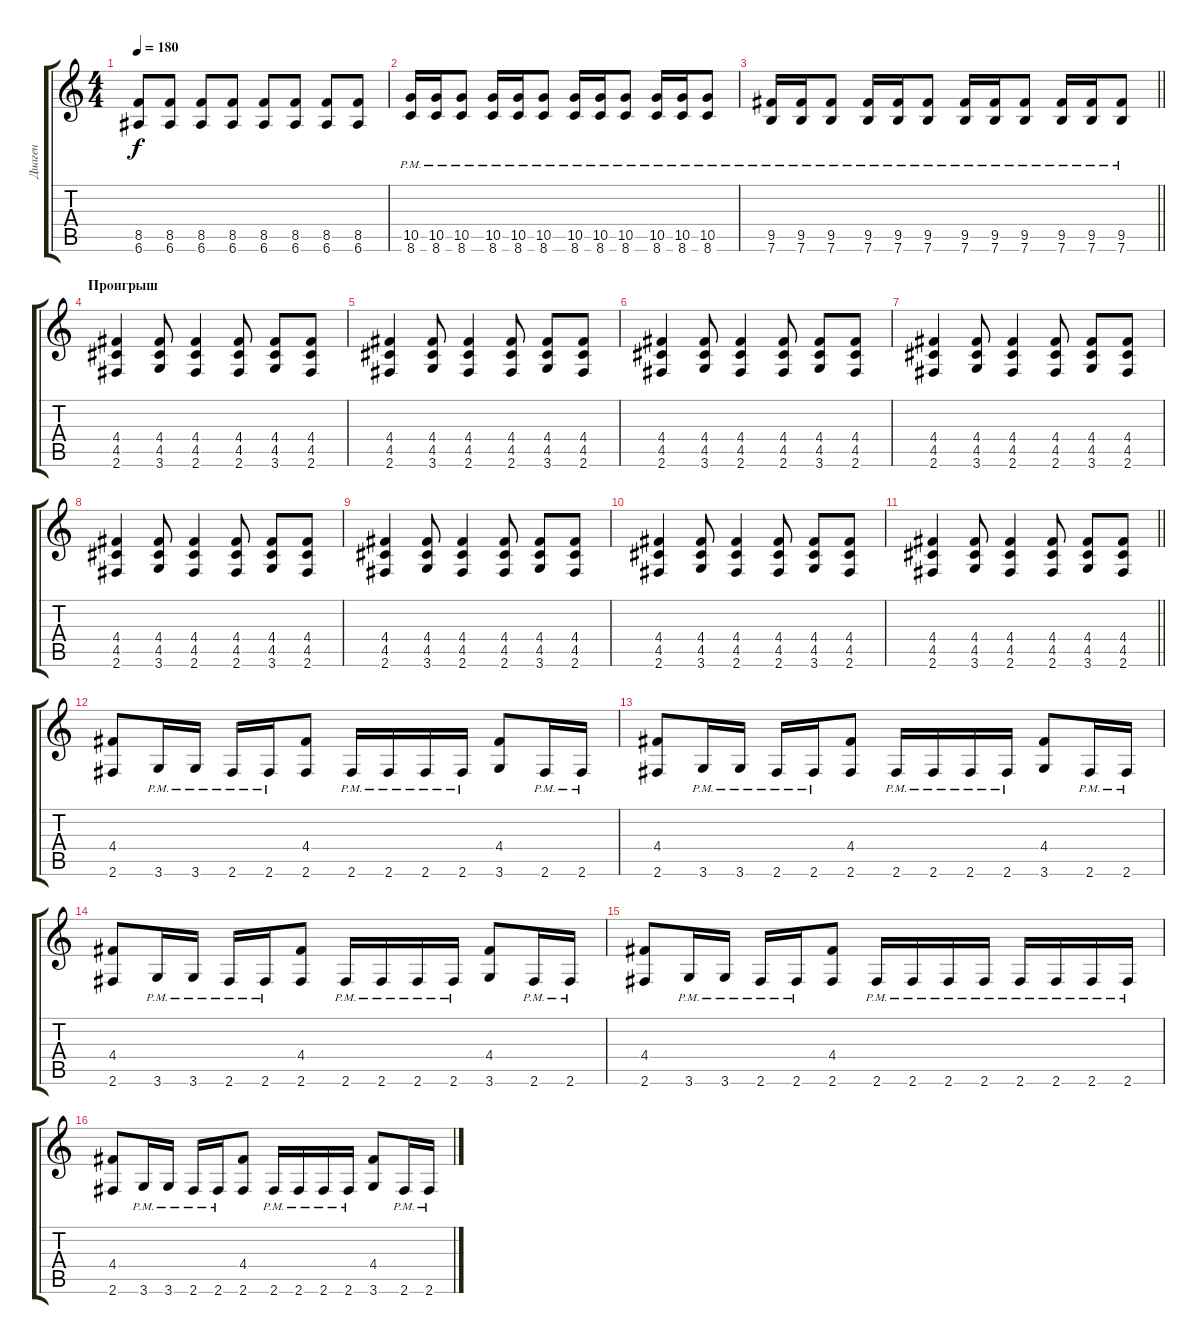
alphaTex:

\track ("Диаген" "Диаген") {instrument overdrivenguitar}
\staff {score tabs}
\tuning (E4 B3 G3 D3 A2 E2) {hide}
\ts (4 4)
\tempo 180
\clef g2
\ks c
(8.5 6.6).8{dy f} (8.5 6.6).8 (8.5 6.6).8 (8.5 6.6).8 (8.5 6.6).8 (8.5 6.6).8 (8.5 6.6).8 (8.5 6.6).8 |
(10.5{pm} 8.6{pm}).16 (10.5{pm} 8.6{pm}).16 (10.5{pm} 8.6{pm}).8 (10.5{pm} 8.6{pm}).16 (10.5{pm} 8.6{pm}).16 (10.5{pm} 8.6{pm}).8 (10.5{pm} 8.6{pm}).16 (10.5{pm} 8.6{pm}).16 (10.5{pm} 8.6{pm}).8 (10.5{pm} 8.6{pm}).16 (10.5{pm} 8.6{pm}).16 (10.5{pm} 8.6{pm}).8 |
\barLineRight lightlight
(9.5{pm} 7.6{pm}).16 (9.5{pm} 7.6{pm}).16 (9.5{pm} 7.6{pm}).8 (9.5{pm} 7.6{pm}).16 (9.5{pm} 7.6{pm}).16 (9.5{pm} 7.6{pm}).8 (9.5{pm} 7.6{pm}).16 (9.5{pm} 7.6{pm}).16 (9.5{pm} 7.6{pm}).8 (9.5{pm} 7.6{pm}).16 (9.5{pm} 7.6{pm}).16 (9.5{pm} 7.6{pm}).8 |
\section ("" "Проигрыш")
(4.4 4.5 2.6).4 (4.4 4.5 3.6).8 (4.4 4.5 2.6).4 (4.4 4.5 2.6).8 (4.4 4.5 3.6).8 (4.4 4.5 2.6).8 |
(4.4 4.5 2.6).4 (4.4 4.5 3.6).8 (4.4 4.5 2.6).4 (4.4 4.5 2.6).8 (4.4 4.5 3.6).8 (4.4 4.5 2.6).8 |
(4.4 4.5 2.6).4 (4.4 4.5 3.6).8 (4.4 4.5 2.6).4 (4.4 4.5 2.6).8 (4.4 4.5 3.6).8 (4.4 4.5 2.6).8 |
(4.4 4.5 2.6).4 (4.4 4.5 3.6).8 (4.4 4.5 2.6).4 (4.4 4.5 2.6).8 (4.4 4.5 3.6).8 (4.4 4.5 2.6).8 |
(4.4 4.5 2.6).4 (4.4 4.5 3.6).8 (4.4 4.5 2.6).4 (4.4 4.5 2.6).8 (4.4 4.5 3.6).8 (4.4 4.5 2.6).8 |
(4.4 4.5 2.6).4 (4.4 4.5 3.6).8 (4.4 4.5 2.6).4 (4.4 4.5 2.6).8 (4.4 4.5 3.6).8 (4.4 4.5 2.6).8 |
(4.4 4.5 2.6).4 (4.4 4.5 3.6).8 (4.4 4.5 2.6).4 (4.4 4.5 2.6).8 (4.4 4.5 3.6).8 (4.4 4.5 2.6).8 |
\barLineRight lightlight
(4.4 4.5 2.6).4 (4.4 4.5 3.6).8 (4.4 4.5 2.6).4 (4.4 4.5 2.6).8 (4.4 4.5 3.6).8 (4.4 4.5 2.6).8 |
(4.4 2.6).8 3.6{pm}.16 3.6{pm}.16 2.6{pm}.16 2.6{pm}.16 (4.4 2.6).8 2.6{pm}.16 2.6{pm}.16 2.6{pm}.16 2.6{pm}.16 (4.4 3.6).8 2.6{pm}.16 2.6{pm}.16 |
(4.4 2.6).8 3.6{pm}.16 3.6{pm}.16 2.6{pm}.16 2.6{pm}.16 (4.4 2.6).8 2.6{pm}.16 2.6{pm}.16 2.6{pm}.16 2.6{pm}.16 (4.4 3.6).8 2.6{pm}.16 2.6{pm}.16 |
(4.4 2.6).8 3.6{pm}.16 3.6{pm}.16 2.6{pm}.16 2.6{pm}.16 (4.4 2.6).8 2.6{pm}.16 2.6{pm}.16 2.6{pm}.16 2.6{pm}.16 (4.4 3.6).8 2.6{pm}.16 2.6{pm}.16 |
(4.4 2.6).8 3.6{pm}.16 3.6{pm}.16 2.6{pm}.16 2.6{pm}.16 (4.4 2.6).8 2.6{pm}.16 2.6{pm}.16 2.6{pm}.16 2.6{pm}.16 2.6{pm}.16 2.6{pm}.16 2.6{pm}.16 2.6{pm}.16 |
(4.4 2.6).8 3.6{pm}.16 3.6{pm}.16 2.6{pm}.16 2.6{pm}.16 (4.4 2.6).8 2.6{pm}.16 2.6{pm}.16 2.6{pm}.16 2.6{pm}.16 (4.4 3.6).8 2.6{pm}.16 2.6{pm}.16
